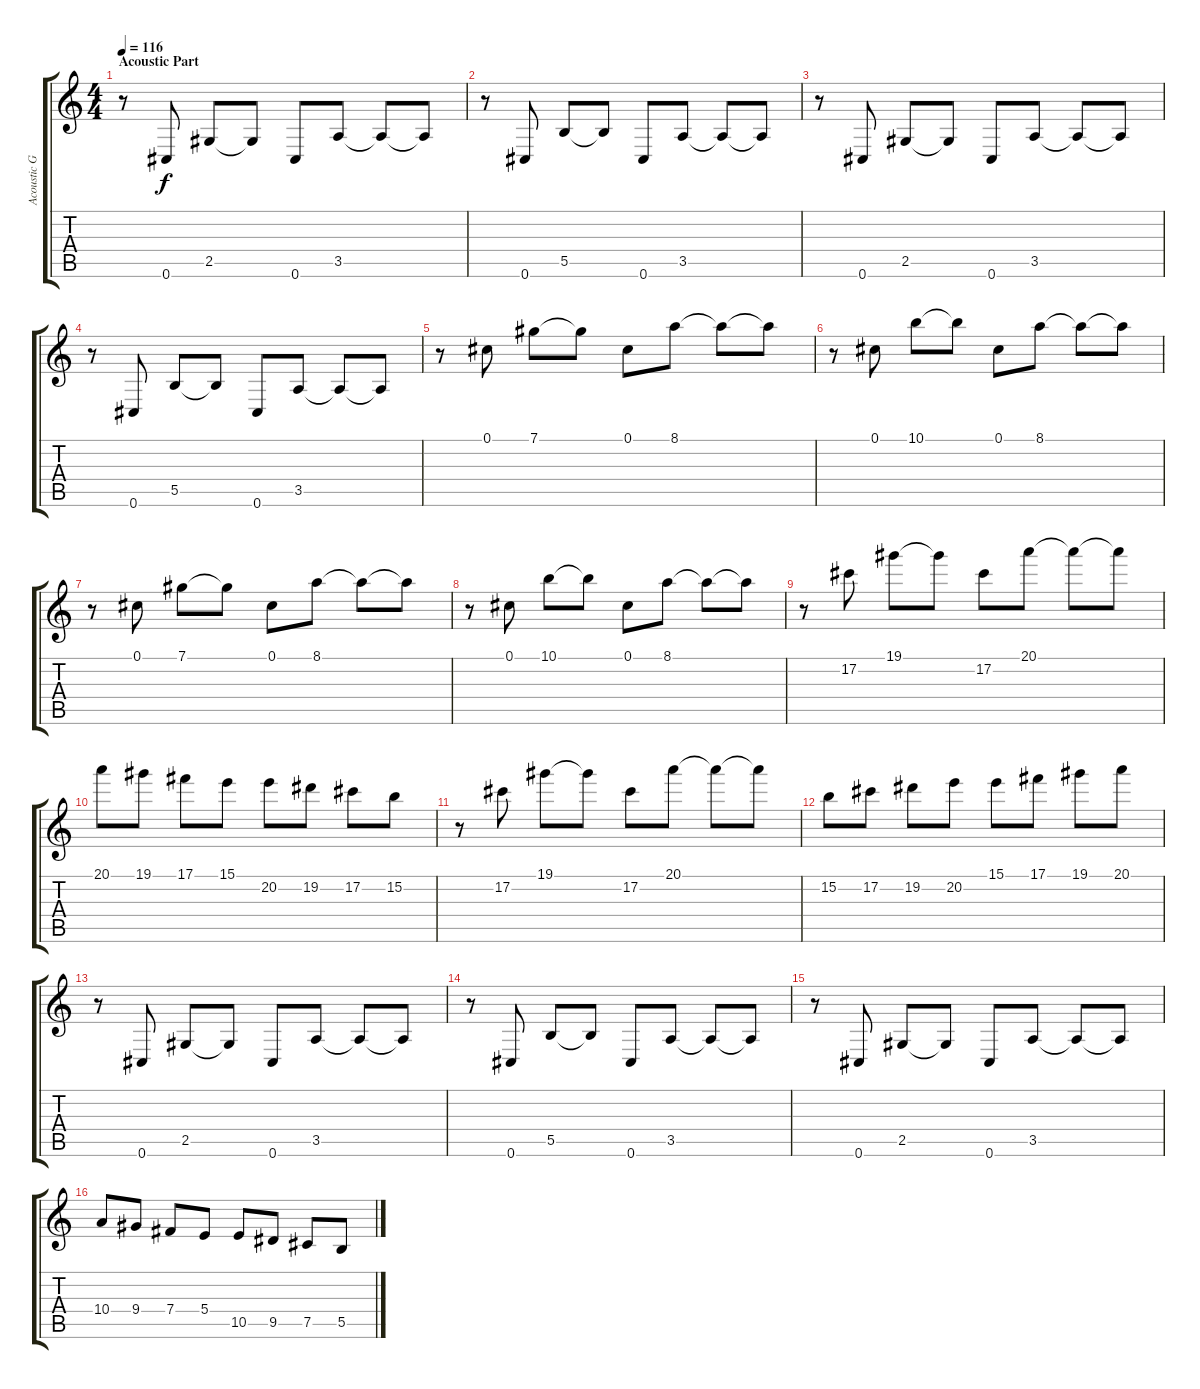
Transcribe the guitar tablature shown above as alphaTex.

\track ("Acoustic Guitar" "Acoustic G") {instrument acousticguitarsteel}
\staff {score tabs}
\tuning (Db4 Ab3 E3 B2 Gb2 Db2) {hide}
\ts (4 4)
\section ("" "Acoustic Part")
\tempo 116
\clef g2
\ks c
r.8{dy f} 0.6.8 2.5.8 2.5{t}.8 0.6.8 3.5.8 3.5{t}.8 3.5{t}.8 |
r.8 0.6.8 5.5.8 5.5{t}.8 0.6.8 3.5.8 3.5{t}.8 3.5{t}.8 |
r.8 0.6.8 2.5.8 2.5{t}.8 0.6.8 3.5.8 3.5{t}.8 3.5{t}.8 |
r.8 0.6.8 5.5.8 5.5{t}.8 0.6.8 3.5.8 3.5{t}.8 3.5{t}.8 |
r.8 0.1.8 7.1.8 7.1{t}.8 0.1.8 8.1.8 8.1{t}.8 8.1{t}.8 |
r.8 0.1.8 10.1.8 10.1{t}.8 0.1.8 8.1.8 8.1{t}.8 8.1{t}.8 |
r.8 0.1.8 7.1.8 7.1{t}.8 0.1.8 8.1.8 8.1{t}.8 8.1{t}.8 |
r.8 0.1.8 10.1.8 10.1{t}.8 0.1.8 8.1.8 8.1{t}.8 8.1{t}.8 |
r.8 17.2.8 19.1.8 19.1{t}.8 17.2.8 20.1.8 20.1{t}.8 20.1{t}.8 |
20.1.8 19.1.8 17.1.8 15.1.8 20.2.8 19.2.8 17.2.8 15.2.8 |
r.8 17.2.8 19.1.8 19.1{t}.8 17.2.8 20.1.8 20.1{t}.8 20.1{t}.8 |
15.2.8 17.2.8 19.2.8 20.2.8 15.1.8 17.1.8 19.1.8 20.1.8 |
r.8 0.6.8 2.5.8 2.5{t}.8 0.6.8 3.5.8 3.5{t}.8 3.5{t}.8 |
r.8 0.6.8 5.5.8 5.5{t}.8 0.6.8 3.5.8 3.5{t}.8 3.5{t}.8 |
r.8 0.6.8 2.5.8 2.5{t}.8 0.6.8 3.5.8 3.5{t}.8 3.5{t}.8 |
10.4.8 9.4.8 7.4.8 5.4.8 10.5.8 9.5.8 7.5.8 5.5.8
